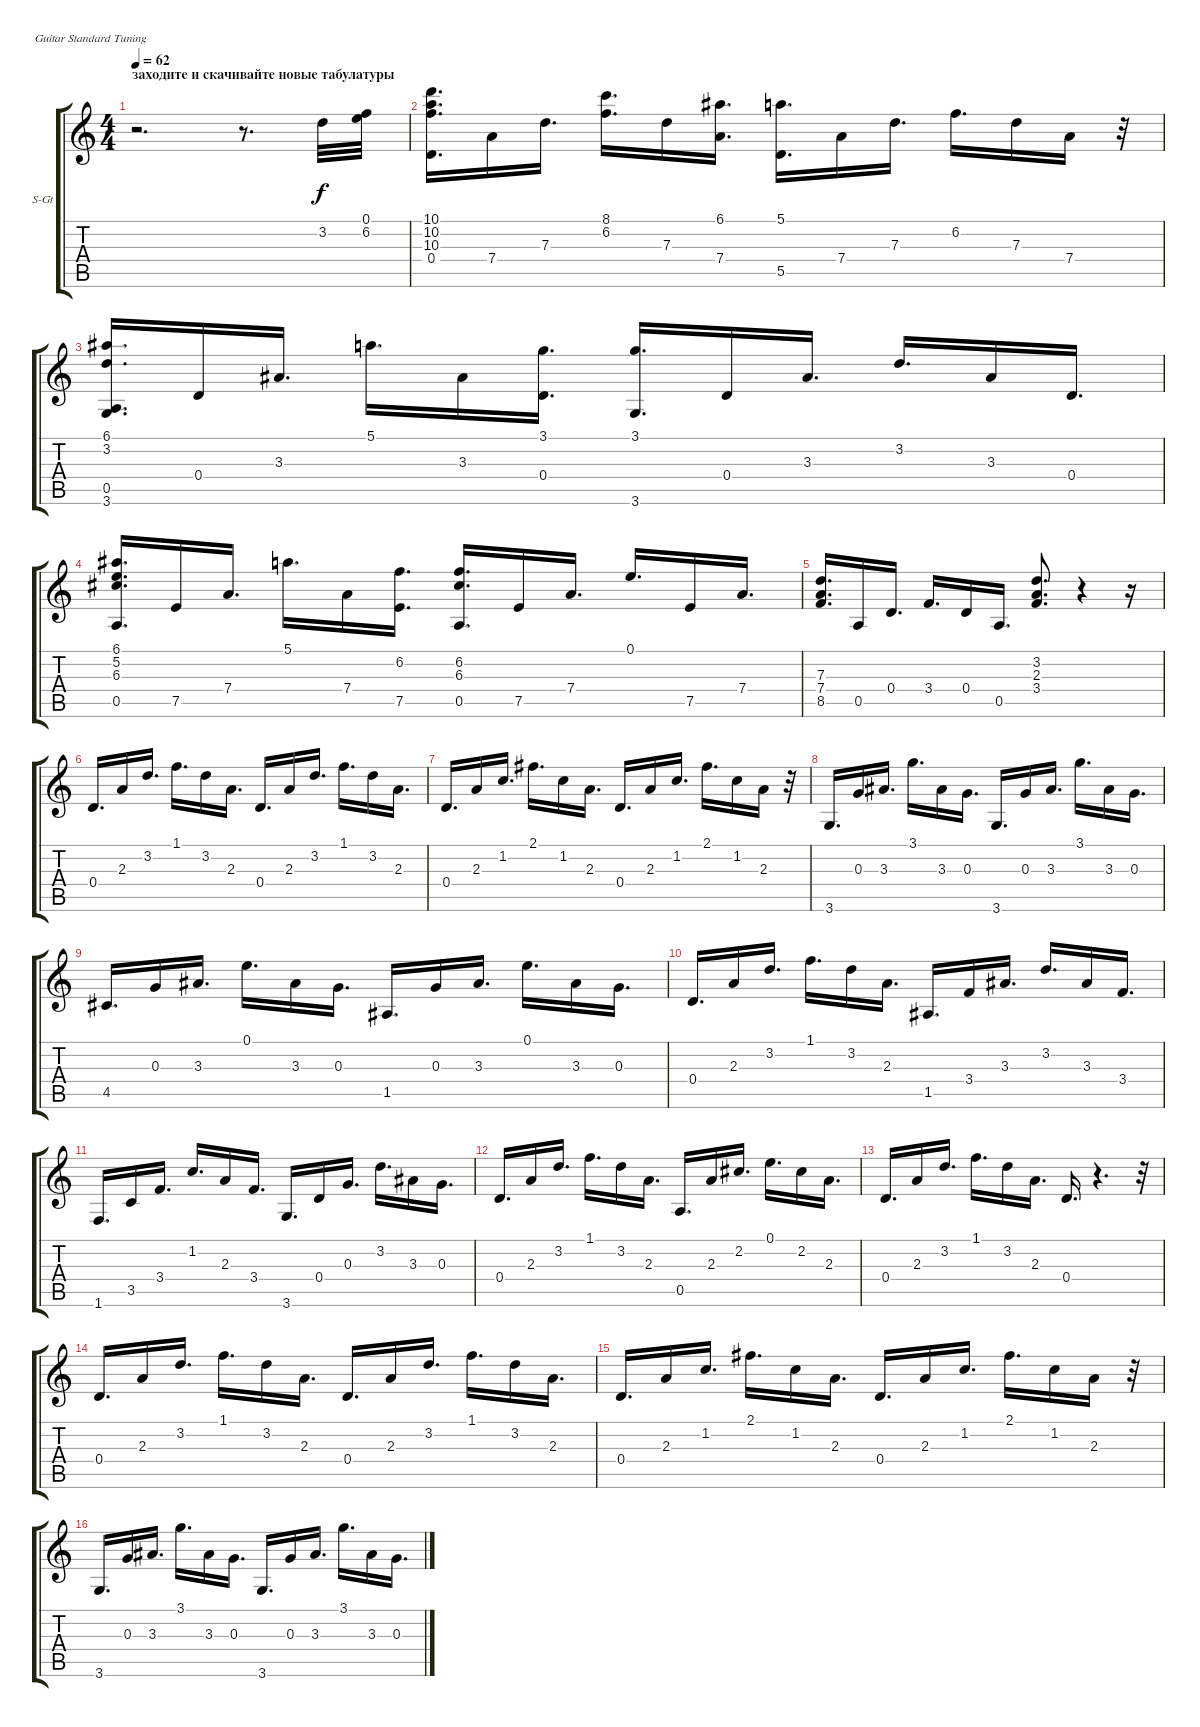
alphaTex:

\bracketExtendMode groupsimilarinstruments
\firstSystemTrackNameOrientation horizontal
\otherSystemsTrackNameOrientation horizontal
\track ("Соло/Ритм гитара" "S-Gt") {instrument acousticguitarsteel}
\staff {score tabs}
\tuning (E4 B3 G3 D3 A2 E2)
\ts (4 4)
\section ("" "заходите и скачивайте новые табулатуры")
\tempo 62
\clef g2
\ks c
r.2{d dy f instrument acousticguitarsteel} r.8{d} 3.2.32 (0.1 6.2).32 |
(10.1 10.2 10.3 0.4).16{d} 7.4.16 7.3.16{d} (8.1 6.2).16{d} 7.3.16 (6.1 7.4).16{d} (5.1 5.5).16{d} 7.4.16 7.3.16{d} 6.2.16{d} 7.3.16 7.4.16 r.32 |
(6.1 3.2 0.5 3.6).16{d} 0.4.16 3.3.16{d} 5.1.16{d} 3.3.16 (3.1 0.4).16{d} (3.1 3.6).16{d} 0.4.16 3.3.16{d} 3.2.16{d} 3.3.16 0.4.16{d} |
(6.1 5.2 6.3 0.5).16{d} 7.5.16 7.4.16{d} 5.1.16{d} 7.4.16 (6.2 7.5).16{d} (6.2 6.3 0.5).16{d} 7.5.16 7.4.16{d} 0.1.16{d} 7.5.16 7.4.16{d} |
(7.3 7.4 8.5).16{d} 0.5.16 0.4.16{d} 3.4.16{d} 0.4.16 0.5.16{d} (3.2 2.3 3.4).8{d} r.4 r.16 |
0.4.16{d} 2.3.16 3.2.16{d} 1.1.16{d} 3.2.16 2.3.16{d} 0.4.16{d} 2.3.16 3.2.16{d} 1.1.16{d} 3.2.16 2.3.16{d} |
0.4.16{d} 2.3.16 1.2.16{d} 2.1.16{d} 1.2.16 2.3.16{d} 0.4.16{d} 2.3.16 1.2.16{d} 2.1.16{d} 1.2.16 2.3.16 r.32 |
3.6.16{d} 0.3.16 3.3.16{d} 3.1.16{d} 3.3.16 0.3.16{d} 3.6.16{d} 0.3.16 3.3.16{d} 3.1.16{d} 3.3.16 0.3.16{d} |
4.5.16{d} 0.3.16 3.3.16{d} 0.1.16{d} 3.3.16 0.3.16{d} 1.5.16{d} 0.3.16 3.3.16{d} 0.1.16{d} 3.3.16 0.3.16{d} |
0.4.16{d} 2.3.16 3.2.16{d} 1.1.16{d} 3.2.16 2.3.16{d} 1.5.16{d} 3.4.16 3.3.16{d} 3.2.16{d} 3.3.16 3.4.16{d} |
1.6.16{d} 3.5.16 3.4.16{d} 1.2.16{d} 2.3.16 3.4.16{d} 3.6.16{d} 0.4.16 0.3.16{d} 3.2.16{d} 3.3.16 0.3.16{d} |
0.4.16{d} 2.3.16 3.2.16{d} 1.1.16{d} 3.2.16 2.3.16{d} 0.5.16{d} 2.3.16 2.2.16{d} 0.1.16{d} 2.2.16 2.3.16{d} |
0.4.16{d} 2.3.16 3.2.16{d} 1.1.16{d} 3.2.16 2.3.16{d} 0.4.16{d} r.4{d} r.32 |
0.4.16{d} 2.3.16 3.2.16{d} 1.1.16{d} 3.2.16 2.3.16{d} 0.4.16{d} 2.3.16 3.2.16{d} 1.1.16{d} 3.2.16 2.3.16{d} |
0.4.16{d} 2.3.16 1.2.16{d} 2.1.16{d} 1.2.16 2.3.16{d} 0.4.16{d} 2.3.16 1.2.16{d} 2.1.16{d} 1.2.16 2.3.16 r.32 |
3.6.16{d} 0.3.16 3.3.16{d} 3.1.16{d} 3.3.16 0.3.16{d} 3.6.16{d} 0.3.16 3.3.16{d} 3.1.16{d} 3.3.16 0.3.16{d}
